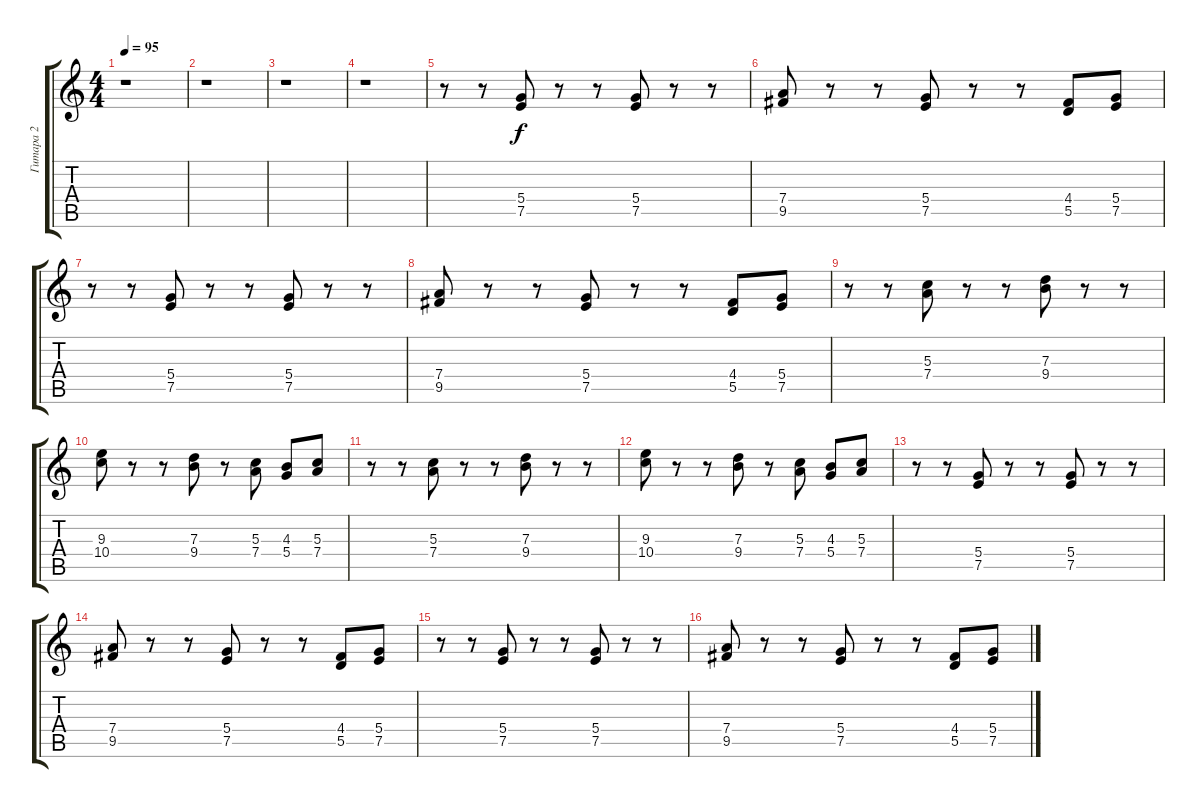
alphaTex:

\track ("Гитара 2" "Гитара 2") {instrument overdrivenguitar}
\staff {score tabs}
\tuning (E4 B3 G3 D3 A2 E2) {hide}
\ts (4 4)
\tempo 95
\clef g2
\ks c
r.1{dy f instrument overdrivenguitar} |
r.1 |
r.1 |
r.1 |
r.8 r.8 (5.4 7.5).8 r.8 r.8 (5.4 7.5).8 r.8 r.8 |
(7.4 9.5).8 r.8 r.8 (5.4 7.5).8 r.8 r.8 (4.4 5.5).8 (5.4 7.5).8 |
r.8 r.8 (5.4 7.5).8 r.8 r.8 (5.4 7.5).8 r.8 r.8 |
(7.4 9.5).8 r.8 r.8 (5.4 7.5).8 r.8 r.8 (4.4 5.5).8 (5.4 7.5).8 |
r.8 r.8 (5.3 7.4).8 r.8 r.8 (7.3 9.4).8 r.8 r.8 |
(9.3 10.4).8 r.8 r.8 (7.3 9.4).8 r.8 (5.3 7.4).8 (4.3 5.4).8 (5.3 7.4).8 |
r.8 r.8 (5.3 7.4).8 r.8 r.8 (7.3 9.4).8 r.8 r.8 |
(9.3 10.4).8 r.8 r.8 (7.3 9.4).8 r.8 (5.3 7.4).8 (4.3 5.4).8 (5.3 7.4).8 |
r.8 r.8 (5.4 7.5).8 r.8 r.8 (5.4 7.5).8 r.8 r.8 |
(7.4 9.5).8 r.8 r.8 (5.4 7.5).8 r.8 r.8 (4.4 5.5).8 (5.4 7.5).8 |
r.8 r.8 (5.4 7.5).8 r.8 r.8 (5.4 7.5).8 r.8 r.8 |
(7.4 9.5).8 r.8 r.8 (5.4 7.5).8 r.8 r.8 (4.4 5.5).8 (5.4 7.5).8
